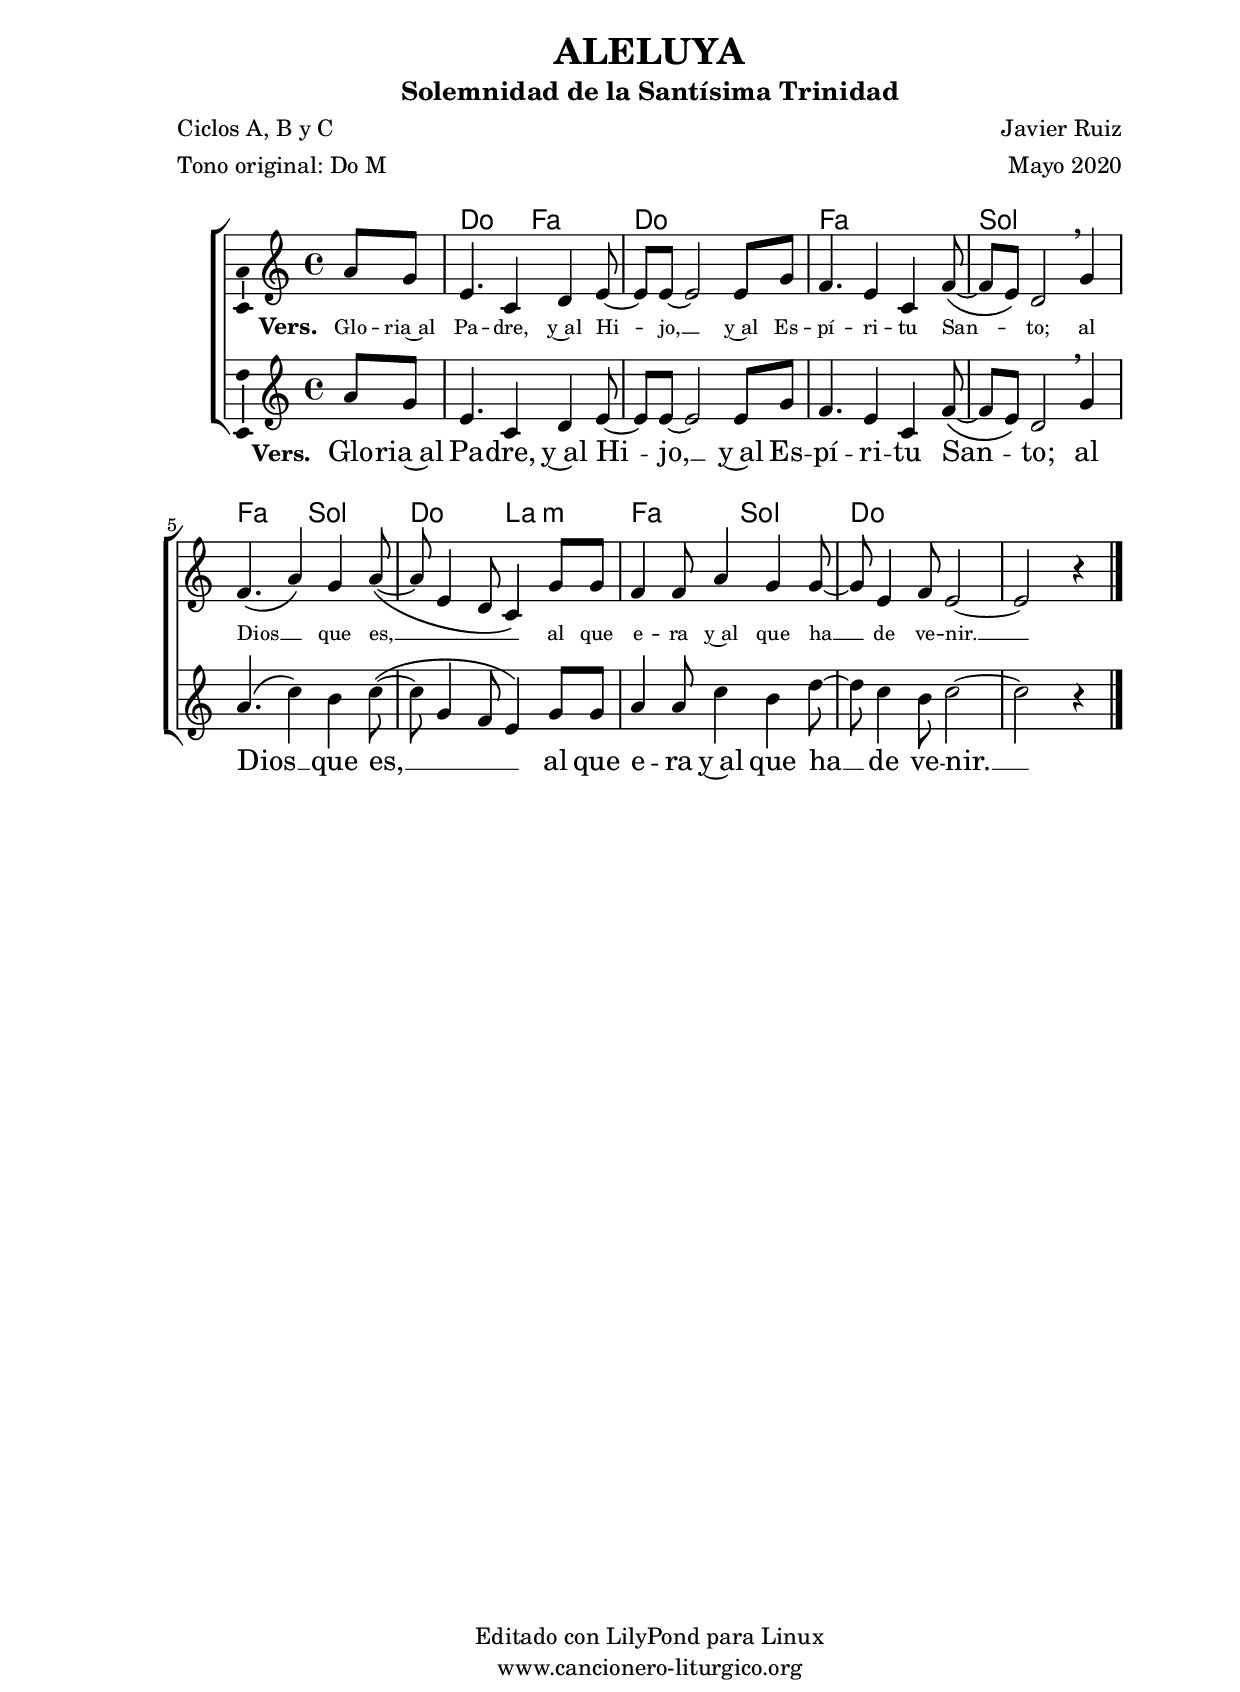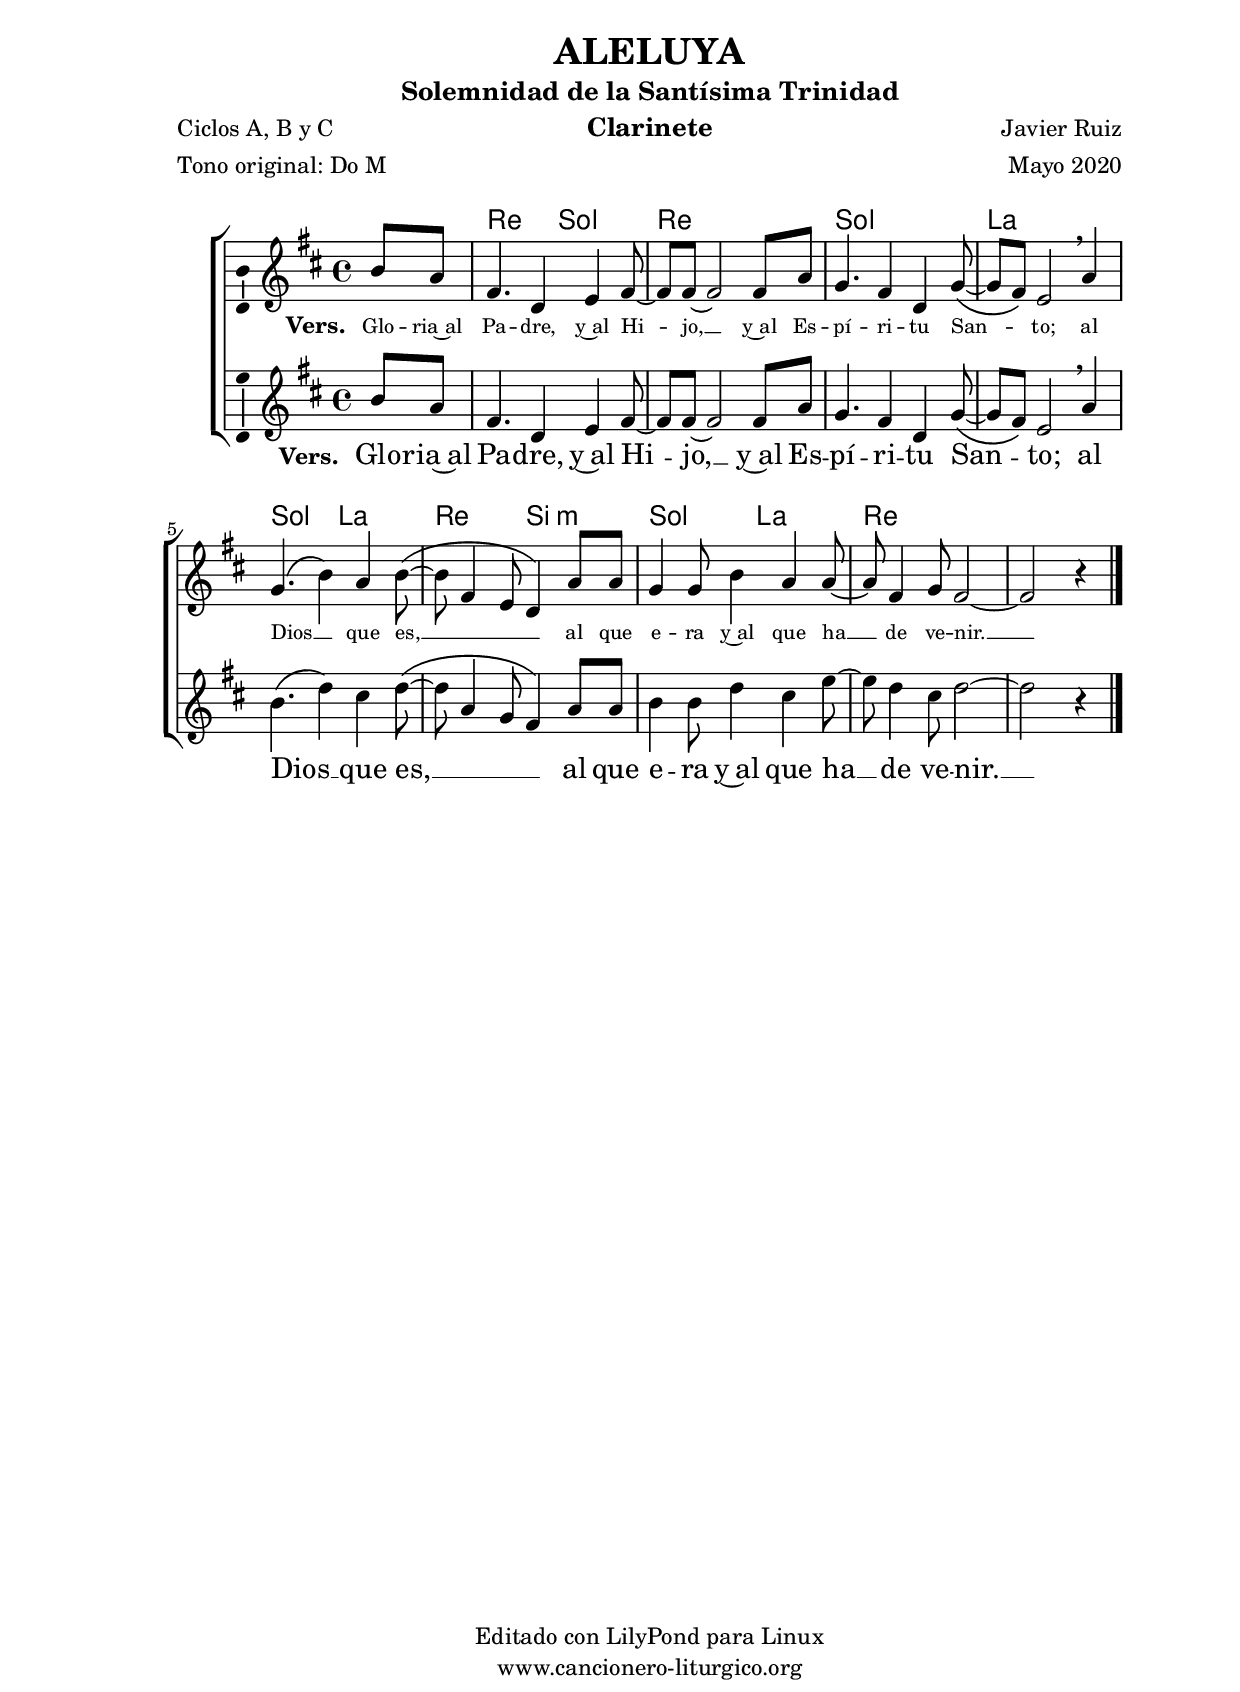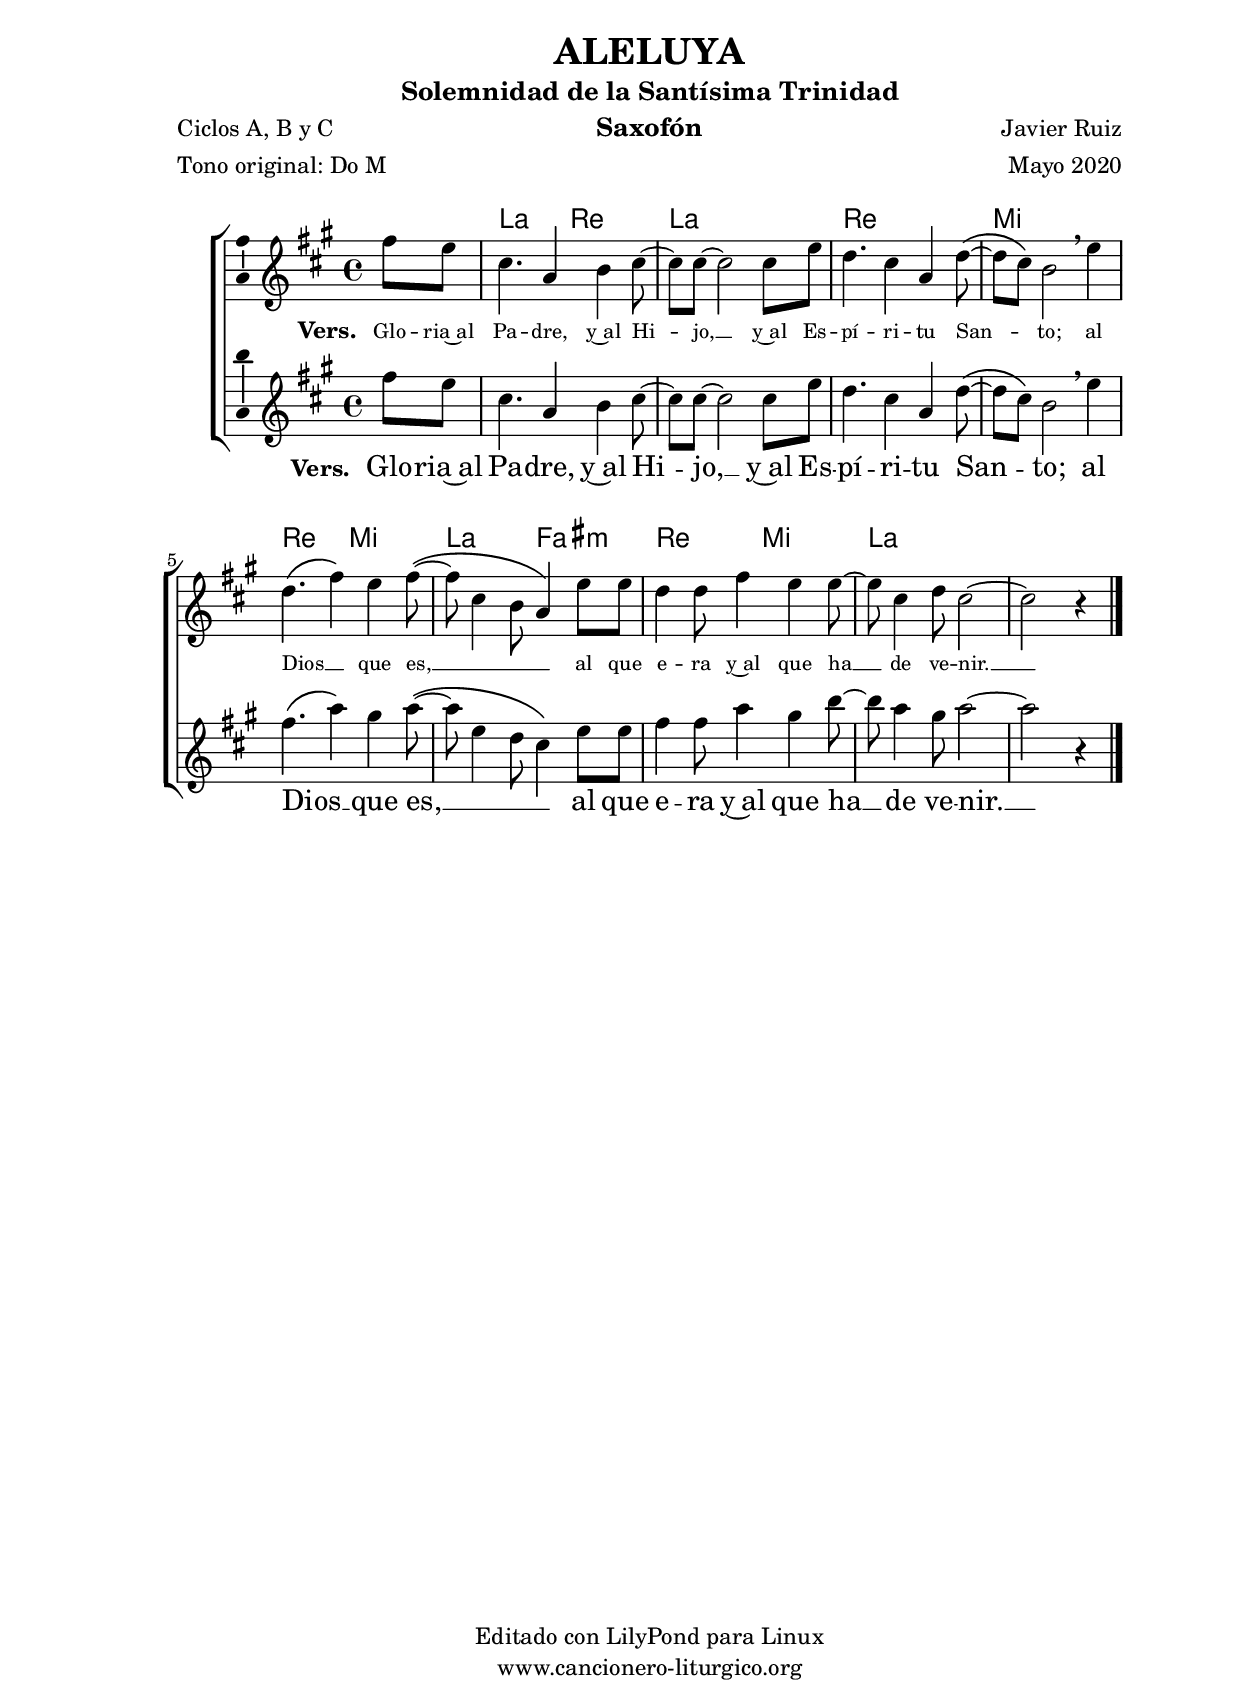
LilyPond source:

%
%para convertir .midi en .wav:
%timidity filename.midi -Ow -o finename.wav
%
%
%Para convertir de .wav a .mp3:
%lame -h -m j filename.wav
%
%
%para escuchar el midi:
%timidity nombrefichero.midi
%


%versión de lilypond para la que se ha escrito esta partitura:
\version "2.16.0"

	%Tamaño papel
	#(set-default-paper-size "a4")
	%Tamaño partitura
	#(set-global-staff-size 20)
	%No responde al pulsar sobre una nota
	#(ly:set-option 'point-and-click #f)

%parámetros del encabezamiento:
\header {
	title = "ALELUYA"
	subtitle = "Solemnidad de la Santísima Trinidad"
	composer = "Javier Ruiz"
	poet = "Ciclos A, B y C"
	meter = "Tono original: Do M"
	arranger = "Mayo 2020"
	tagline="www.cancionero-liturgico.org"
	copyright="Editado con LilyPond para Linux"
	tiempo = "Pascua"
	usos = "Aleluya"
	letra = "Aleluya. Gloria al Padre, y al Hijo, y al Espíritu Santo; al Dios que es, al que era y al que ha de venir."
	}

%parámetros asociados al papel:
\paper  {
	oddHeaderMarkup = \markup {\fill-line { \on-the-fly #not-first-page \fromproperty #'header:title \on-the-fly #not-first-page \fromproperty #'header:composer }}
	evenHeaderMarkup = \markup {\fill-line { \fromproperty #'header:composer \fromproperty #'header:title }}
	#(set-paper-size "a4")
	print-page-number = ##f
	first-page-number = 1
	print-first-page-number = ##f
%	head-separation = 3.0 \cm
	top-margin = 1.5 \cm
%	top-margin = 2.0 \cm
%%%	bottom-margin = 0.5\cm
	bottom-margin = 0.2\cm
	left-margin = 3.0 \cm
	line-width = 16.0 \cm 
	indent = 8\mm
	interscoreline = 2.\mm
	between-system-space = 15\mm
%	para que las partituras no llenen la hoja:
	ragged-bottom = ##t
%	idem para la última hoja:
	ragged-last-bottom = ##f
%	para que las partituras llenen el ancho del papel:
	ragged-last = ##f
	after-title-space = 2.5 \cm
%page-count=2
system-count=2

	%Flexible Vertical Spacing
%	markup-markup-spacing =
%	#'((basic-distance . 15) (minimum-distance . 15) (padding . 3))
	markup-system-spacing =
	#'((basic-distance . 15) (minimum-distance . 15) (padding . 3))
	system-system-spacing =
	#'((basic-distance . 15) (minimum-distance . 15) (padding . 3))
	score-system-spacing =
	#'((basic-distance . 15) (minimum-distance . 15) (padding . 5))
%	top-system-spacing = % header
%	#'((basic-distance . 8) (minimum-distance . 0) (padding . 0))
%	top-markup-spacing =
%	#'((basic-distance . 20) (minimum-distance . 20) (padding . 0))
	last-bottom-spacing = % footer
	#'((basic-distance . 5) (minimum-distance . 5) (padding . 0))
%	score-markup-spacing =
%	#'((basic-distance . 16) (minimum-distance . 13) (padding . 0))

	}


%parámetros que afectan a toda la partitura:
global =  {
	%clave de sol (G):
	\clef G
	%armadura:
%	\transpose c ees
	\key c \major
	\tempo 4=110
	\set Score.tempoHideNote = ##t
	}


acordes = {
	\italianChords
	\chordmode {
%	\transpose c ees
{

s4
c2 f c c f f g g
f2 g c a:m f g c c c2

	}
	}
}


melodiatrompeta = 
%	\transpose c ees
{

	\relative c''{
	\time 4/4

\partial4
r4
r1
r8 e4 <d f>8 <e g>2
r1
r8 g4 <f a>8 <g b>2
r1
r8 c,4 <b d>8 <c e>2
r1
r8 g'4 <e a>8 <c g'>2~
<c g'>2 r4

}
	\bar "|."
	}


melodiatres = 
%	\transpose c ees
{

	\relative c'{
	\time 4/4

\partial4
a'8 g
e4. c4 d4 e8~
e8 e~e2 e8 g
f4. e4 c4 f8~
\(f8 e\) d2 \breathe g4
f4. \(a4\) g a8~
\(a8 e4 d8 c4\) g'8 g
f4 f8 a4 g g8~
g8 e4 f8 e2~
e2 r4 %s4

}

	\bar "|."
	}


melodiabajo = 
%	\transpose c ees
{

	%clave de fa (F):
	\clef F

	\relative c{
	\time 4/4

\partial4
r4
c4. c8 f4. f8
c4. c8 c2
f4. f8 d4. d8
g4. g8 g2
f4. f8 g4. g8
c,4. c8 a4. a8
f'4. f8 g4. g8
c,4. c8 c2~
c2 r4 %s4

}

	\bar "|."
	}


melodia = 
%	\transpose c ees
{

	\relative c'{
	\time 4/4

\partial4
a'8 g
e4. c4 d4 e8~
e8 e~e2 e8 g
f4. e4 c4 f8~
\(f8 e\) d2 \breathe g4
a4. \(c4\) b c8~
\(c8 g4 f8 e4\) g8 g
a4 a8 c4 b d8~
d8 c4 b8 c2~
c2 r4 %s4

}

	\bar "|."
	}


texto = \lyricmode {
\set stanza =#"Vers. "
Glo -- ria~al Pa -- dre, y~al Hi -- jo, __
y~al Es -- pí -- ri -- tu San -- _ to;
al Dios __ _ que es, __ _ _ _
al que e -- ra y~al que ha __ de ve -- nir. __
	}

textotres = \lyricmode {
\override LyricText #'font-size = #-1
\set stanza =#"Vers. "
Glo -- ria~al Pa -- dre, y~al Hi -- jo, __
y~al Es -- pí -- ri -- tu San -- _ to;
al Dios __ _ que es, __ _ _ _
al que e -- ra y~al que ha __ de ve -- nir. __
	}


acordesStaff = \context ChordNames = acordesStaff <<
	\set chordChanges = ##t
	\acordes
	>>

voztrompetaStaff = \context Voice = voztrompetaStaff
<<
	\override Staff.StaffSymbol #'staff-space = #(magstep -0.35)
	\set Staff.midiInstrument = #"trumpet"
	\set Staff.midiMinimumVolume = #0.6
	\set Staff.midiMaximumVolume = #0.8
	\global
	\melodiatrompeta
	>>

voztresStaff = \context Voice = voztresStaff
\with {\consists "Ambitus_engraver"}
<<
%	\override Staff.StaffSymbol #'staff-space = #(magstep -0.35)
	\set Staff.midiInstrument = #"violin"
	\set Staff.midiMinimumVolume = #0.6
	\set Staff.midiMaximumVolume = #0.8
	\global
	\relative c' \melodiatres
	>>

vozStaff = \context Voice = vozStaff
\with {\consists "Ambitus_engraver"}
<<
%	\set Staff.instrumentName = ""
%	\set Staff.shortInstrumentName = ""
%	\set Staff.midiInstrument = #"clarinet"
%	\set Staff.midiInstrument = #"cello"
	\set Staff.midiInstrument = #"flute"
%	\set Staff.midiInstrument = #"electric guitar (jazz)"
%	\set Staff.midiInstrument = #"english horn"
%	\set Staff.midiInstrument = #"violin"
%	\set Staff.midiInstrument = #"glockenspiel"
	\set Staff.midiMinimumVolume = #0.8
	\set Staff.midiMaximumVolume = #1.0
	\global
	\melodia
	>>

vozbajoStaff = \context Voice = vozbajoStaff
<<
	\override Staff.StaffSymbol #'staff-space = #(magstep -0.35)
	\set Staff.midiInstrument = #"english horn"
	\set Staff.midiMinimumVolume = #0.6
	\set Staff.midiMaximumVolume = #0.8
	\global
	\melodiabajo
	>>

textoStaff = \context Lyrics = textoStaff <<
	\lyricsto vozStaff \texto
	>>

textotresStaff = \context Lyrics = textotresStaff <<
	\lyricsto voztresStaff \textotres
	>>


\book {
	\score {
		<<
		\context ChoirStaff {
%			\override StaffGroup.SystemStartBracket #'collapse-height = #1
%			\override Score.SystemStartBar #'collapse-height = #1
			<<
			\acordesStaff
%			\voztrompetaStaff
			\voztresStaff
			\textotresStaff
			\vozStaff
			\textoStaff
%			\vozbajoStaff
			>>
			}
		>>
		\layout {
	    		\context {
				\Lyrics
				\override LyricText #'font-size = #2
				}
	   		 \context {
				\Score
				\override StaffSymbol #'staff-space = #(magstep +3)
				}
			}
		}
	\score {
		\unfoldRepeats
		<<
		\context ChoirStaff {
			<<
			\acordesStaff
			\voztrompetaStaff
			\voztresStaff
			\vozStaff
			\vozbajoStaff
			>>
			}
		>>
		\midi {
	  		\context {
	  			\Score
				tempoWholesPerMinute = #(ly:make-moment 70 4)
				}
			}
		}
	}


%Partitura para clarinete
#(define output-suffix "C")
\book {
	\header{
		instrument = "Clarinete"
		}
	\score {
		<<
		\context ChoirStaff {
%			\override StaffGroup.SystemStartBracket #'collapse-height = #1
%			\override Score.SystemStartBar #'collapse-height = #1
\transpose c d
			<<
			\acordesStaff
%			\voztrompetaStaff
			\voztresStaff
			\textotresStaff
			\vozStaff
			\textoStaff
%			\vozbajoStaff
			>>
			}
		>>
		\layout {
	    		\context {
				\Lyrics
				\override LyricText #'font-size = #2
				}
	   		 \context {
				\Score
				\override StaffSymbol #'staff-space = #(magstep +3)
				}
			}
		}
	}


%Partitura para saxofón
#(define output-suffix "S")
\book {
	\header{
		instrument = "Saxofón"
		}
	\score {
		<<
		\context ChoirStaff {
%			\override StaffGroup.SystemStartBracket #'collapse-height = #1
%			\override Score.SystemStartBar #'collapse-height = #1
\transpose c a
			<<
			\acordesStaff
%			\voztrompetaStaff
			\voztresStaff
			\textotresStaff
			\vozStaff
			\textoStaff
%			\vozbajoStaff
			>>
			}
		>>
		\layout {
	    		\context {
				\Lyrics
				\override LyricText #'font-size = #2
				}
	   		 \context {
				\Score
				\override StaffSymbol #'staff-space = #(magstep +3)
				}
			}
		}
	}


